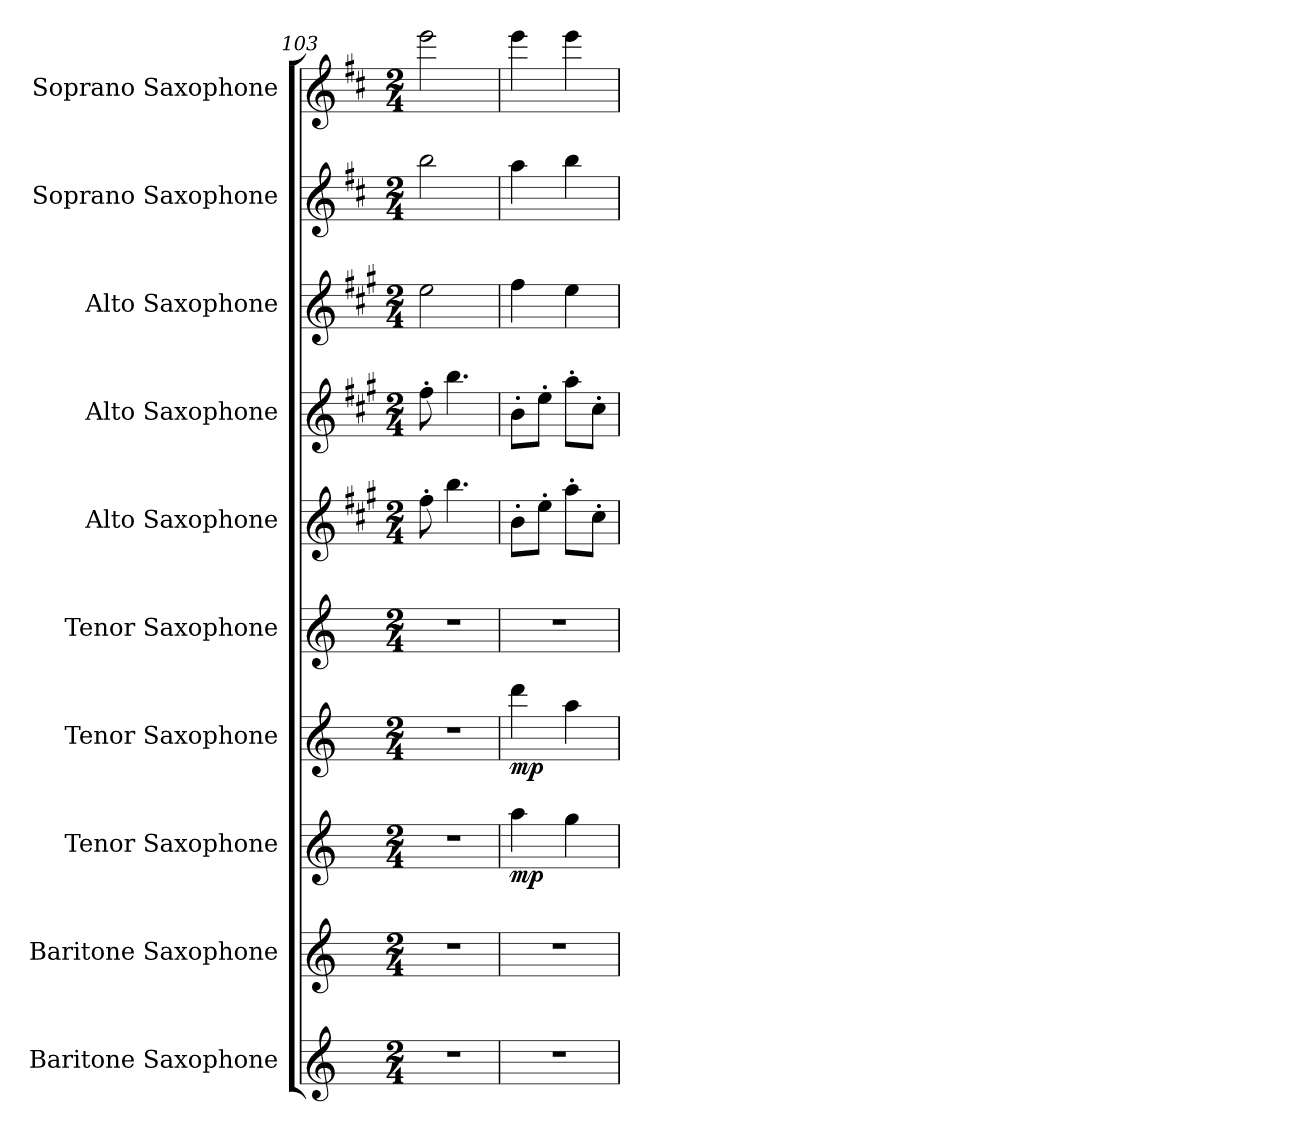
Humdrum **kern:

**kern	**kern	**kern	**dynam	**kern	**dynam	**kern	**kern	**kern	**kern	**kern	**kern
*part10	*part9	*part8	*part8	*part7	*part7	*part6	*part5	*part4	*part3	*part2	*part1
*staff10	*staff9	*staff8	*staff8	*staff7	*staff7	*staff6	*staff5	*staff4	*staff3	*staff2	*staff1
*I"Baritone Saxophone	*I"Baritone Saxophone	*I"Tenor Saxophone	*	*I"Tenor Saxophone	*	*I"Tenor Saxophone	*I"Alto Saxophone	*I"Alto Saxophone	*I"Alto Saxophone	*I"Soprano Saxophone	*I"Soprano Saxophone
*I'Bar. Sax.	*I'Bar. Sax.	*I'T. Sax.	*	*I'T. Sax.	*	*I'T. Sax.	*I'A. Sax.	*I'A. Sax.	*I'A. Sax.	*I'S. Sax.	*I'S. Sax.
*clefG2	*clefG2	*clefG2	*	*clefG2	*	*clefG2	*clefG2	*clefG2	*clefG2	*clefG2	*clefG2
*ITrd12c21	*ITrd12c21	*ITrd8c14	*	*ITrd8c14	*	*ITrd8c14	*ITrd5c9	*ITrd5c9	*ITrd5c9	*ITrd1c2	*ITrd1c2
*k[]	*k[]	*k[]	*	*k[]	*	*k[]	*k[]	*k[]	*k[]	*k[]	*k[]
*M2/4	*M2/4	*M2/4	*	*M2/4	*	*M2/4	*M2/4	*M2/4	*M2/4	*M2/4	*M2/4
=103	=103	=103	=103	=103	=103	=103	=103	=103	=103	=103	=103
2r	2r	2r	.	2r	.	2r	8a'\	8a'\	2g\	2aa\	2ddd\
.	.	.	.	.	.	.	4.dd\	4.dd\	.	.	.
=104	=104	=104	=104	=104	=104	=104	=104	=104	=104	=104	=104
!	!	!	!LO:DY:b	!	!LO:DY:b	!	!	!	!	!	!
2r	2r	4a\	mp	4dd\	mp	2r	8d'\L	8d'\L	4a\	4gg\	4ddd\
.	.	.	.	.	.	.	8g'\J	8g'\J	.	.	.
.	.	4g\	.	4a\	.	.	8cc'\L	8cc'\L	4g\	4aa\	4ddd\
.	.	.	.	.	.	.	8e'\J	8e'\J	.	.	.
=	=	=	=	=	=	=	=	=	=	=	=
*-	*-	*-	*-	*-	*-	*-	*-	*-	*-	*-	*-
